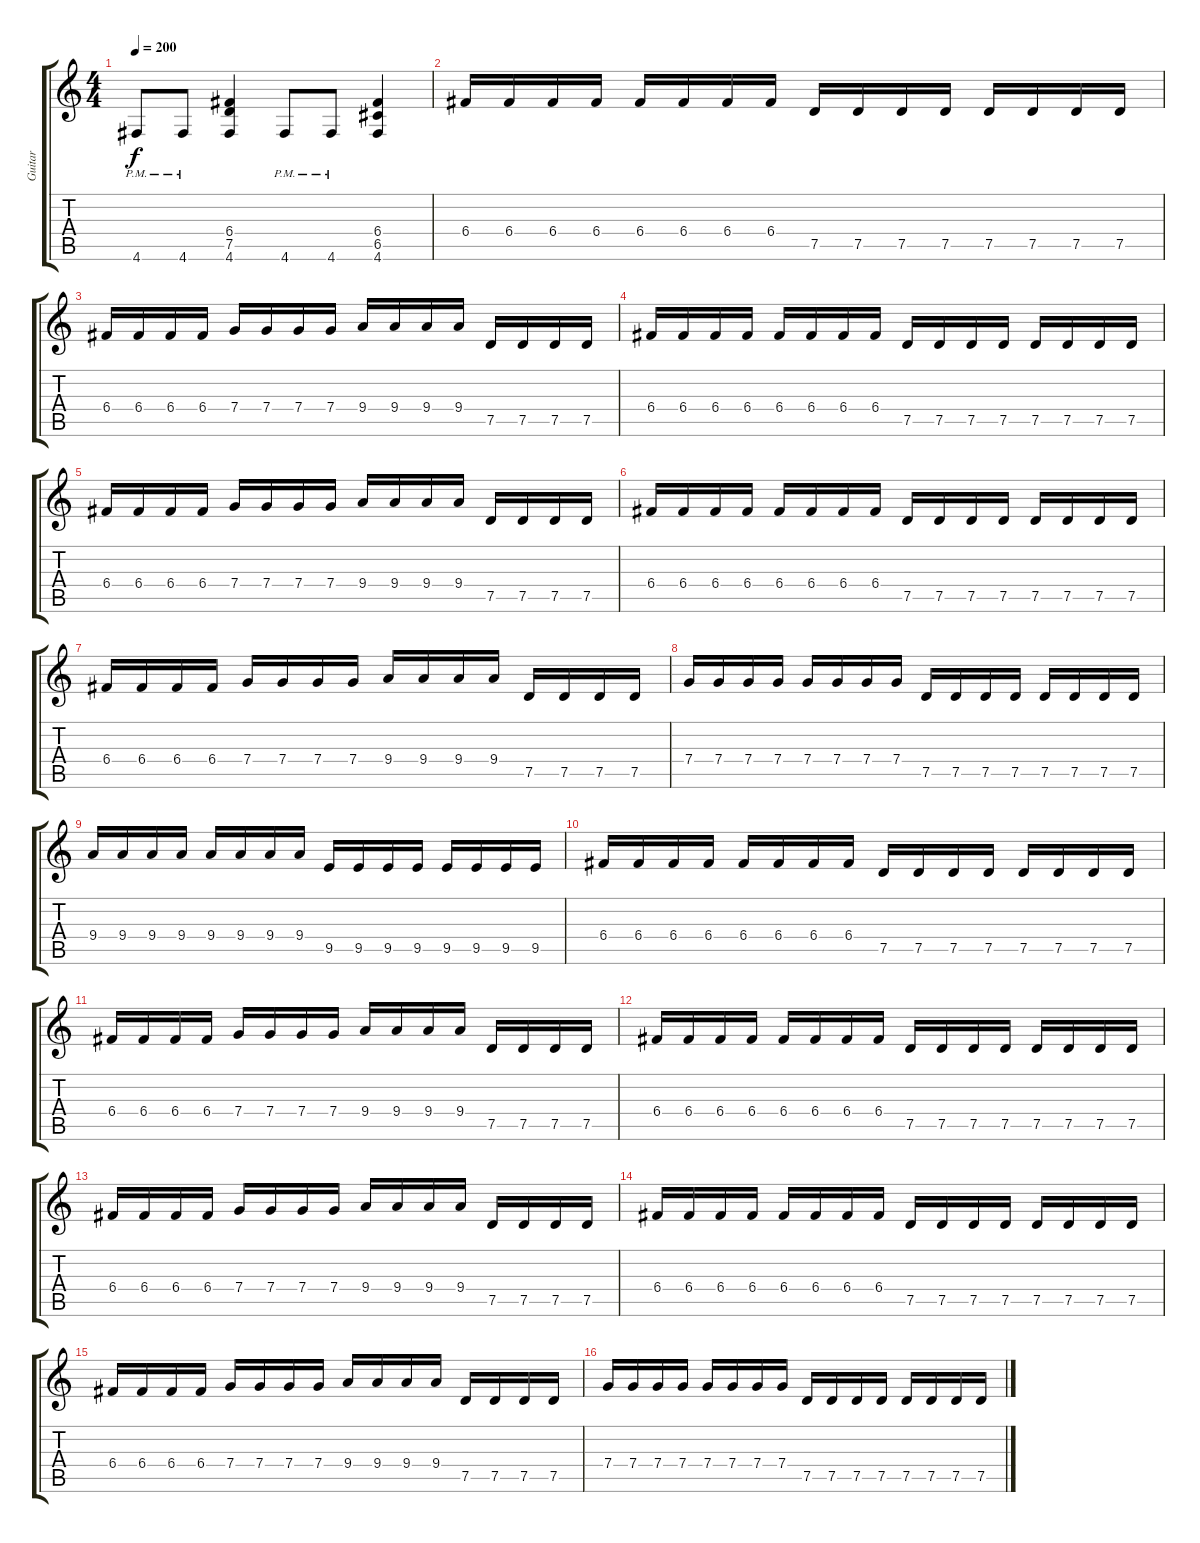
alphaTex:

\track ("Guitar" "Guitar") {instrument distortionguitar}
\staff {score tabs}
\tuning (D4 A3 F3 C3 G2 D2) {hide}
\ts (4 4)
\tempo 200
\clef g2
\ks c
4.6{pm}.8{dy f} 4.6{pm}.8 (6.4 7.5 4.6).4 4.6{pm}.8 4.6{pm}.8 (6.4 6.5 4.6).4 |
6.4.16 6.4.16 6.4.16 6.4.16 6.4.16 6.4.16 6.4.16 6.4.16 7.5.16 7.5.16 7.5.16 7.5.16 7.5.16 7.5.16 7.5.16 7.5.16 |
6.4.16 6.4.16 6.4.16 6.4.16 7.4.16 7.4.16 7.4.16 7.4.16 9.4.16 9.4.16 9.4.16 9.4.16 7.5.16 7.5.16 7.5.16 7.5.16 |
6.4.16 6.4.16 6.4.16 6.4.16 6.4.16 6.4.16 6.4.16 6.4.16 7.5.16 7.5.16 7.5.16 7.5.16 7.5.16 7.5.16 7.5.16 7.5.16 |
6.4.16 6.4.16 6.4.16 6.4.16 7.4.16 7.4.16 7.4.16 7.4.16 9.4.16 9.4.16 9.4.16 9.4.16 7.5.16 7.5.16 7.5.16 7.5.16 |
6.4.16 6.4.16 6.4.16 6.4.16 6.4.16 6.4.16 6.4.16 6.4.16 7.5.16 7.5.16 7.5.16 7.5.16 7.5.16 7.5.16 7.5.16 7.5.16 |
6.4.16 6.4.16 6.4.16 6.4.16 7.4.16 7.4.16 7.4.16 7.4.16 9.4.16 9.4.16 9.4.16 9.4.16 7.5.16 7.5.16 7.5.16 7.5.16 |
7.4.16 7.4.16 7.4.16 7.4.16 7.4.16 7.4.16 7.4.16 7.4.16 7.5.16 7.5.16 7.5.16 7.5.16 7.5.16 7.5.16 7.5.16 7.5.16 |
9.4.16 9.4.16 9.4.16 9.4.16 9.4.16 9.4.16 9.4.16 9.4.16 9.5.16 9.5.16 9.5.16 9.5.16 9.5.16 9.5.16 9.5.16 9.5.16 |
6.4.16 6.4.16 6.4.16 6.4.16 6.4.16 6.4.16 6.4.16 6.4.16 7.5.16 7.5.16 7.5.16 7.5.16 7.5.16 7.5.16 7.5.16 7.5.16 |
6.4.16 6.4.16 6.4.16 6.4.16 7.4.16 7.4.16 7.4.16 7.4.16 9.4.16 9.4.16 9.4.16 9.4.16 7.5.16 7.5.16 7.5.16 7.5.16 |
6.4.16 6.4.16 6.4.16 6.4.16 6.4.16 6.4.16 6.4.16 6.4.16 7.5.16 7.5.16 7.5.16 7.5.16 7.5.16 7.5.16 7.5.16 7.5.16 |
6.4.16 6.4.16 6.4.16 6.4.16 7.4.16 7.4.16 7.4.16 7.4.16 9.4.16 9.4.16 9.4.16 9.4.16 7.5.16 7.5.16 7.5.16 7.5.16 |
6.4.16 6.4.16 6.4.16 6.4.16 6.4.16 6.4.16 6.4.16 6.4.16 7.5.16 7.5.16 7.5.16 7.5.16 7.5.16 7.5.16 7.5.16 7.5.16 |
6.4.16 6.4.16 6.4.16 6.4.16 7.4.16 7.4.16 7.4.16 7.4.16 9.4.16 9.4.16 9.4.16 9.4.16 7.5.16 7.5.16 7.5.16 7.5.16 |
7.4.16 7.4.16 7.4.16 7.4.16 7.4.16 7.4.16 7.4.16 7.4.16 7.5.16 7.5.16 7.5.16 7.5.16 7.5.16 7.5.16 7.5.16 7.5.16
